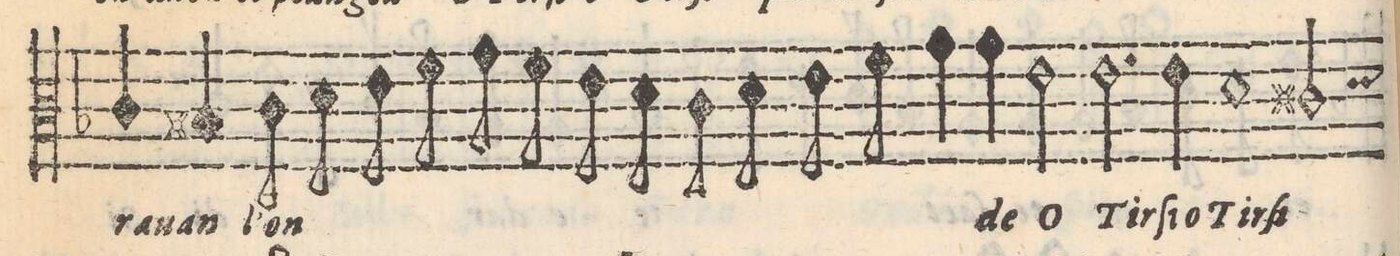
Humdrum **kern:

**kern	**text
*I"TENORE	*
*clefC3	*
*k[b-]	*
*met(C)	*
*M2/1	*
4c/	-ra-
4Bn/	-uan
=13-	=13-
8c\	l'on-
8d\	.
8e\	.
8fny\	.
8g\	.
8f\	.
8e\	.
8d\	.
8c\	.
8d\	.
8e\	.
8f\	.
4g\	.
4g\	-de
=14-	=14-
2e\	O
2.e\	Tir-
4e\	-ſi o
1d\	Tir-
=15-	=15-
2c#X/	-ſi
*custos:d	*
*-	*-
